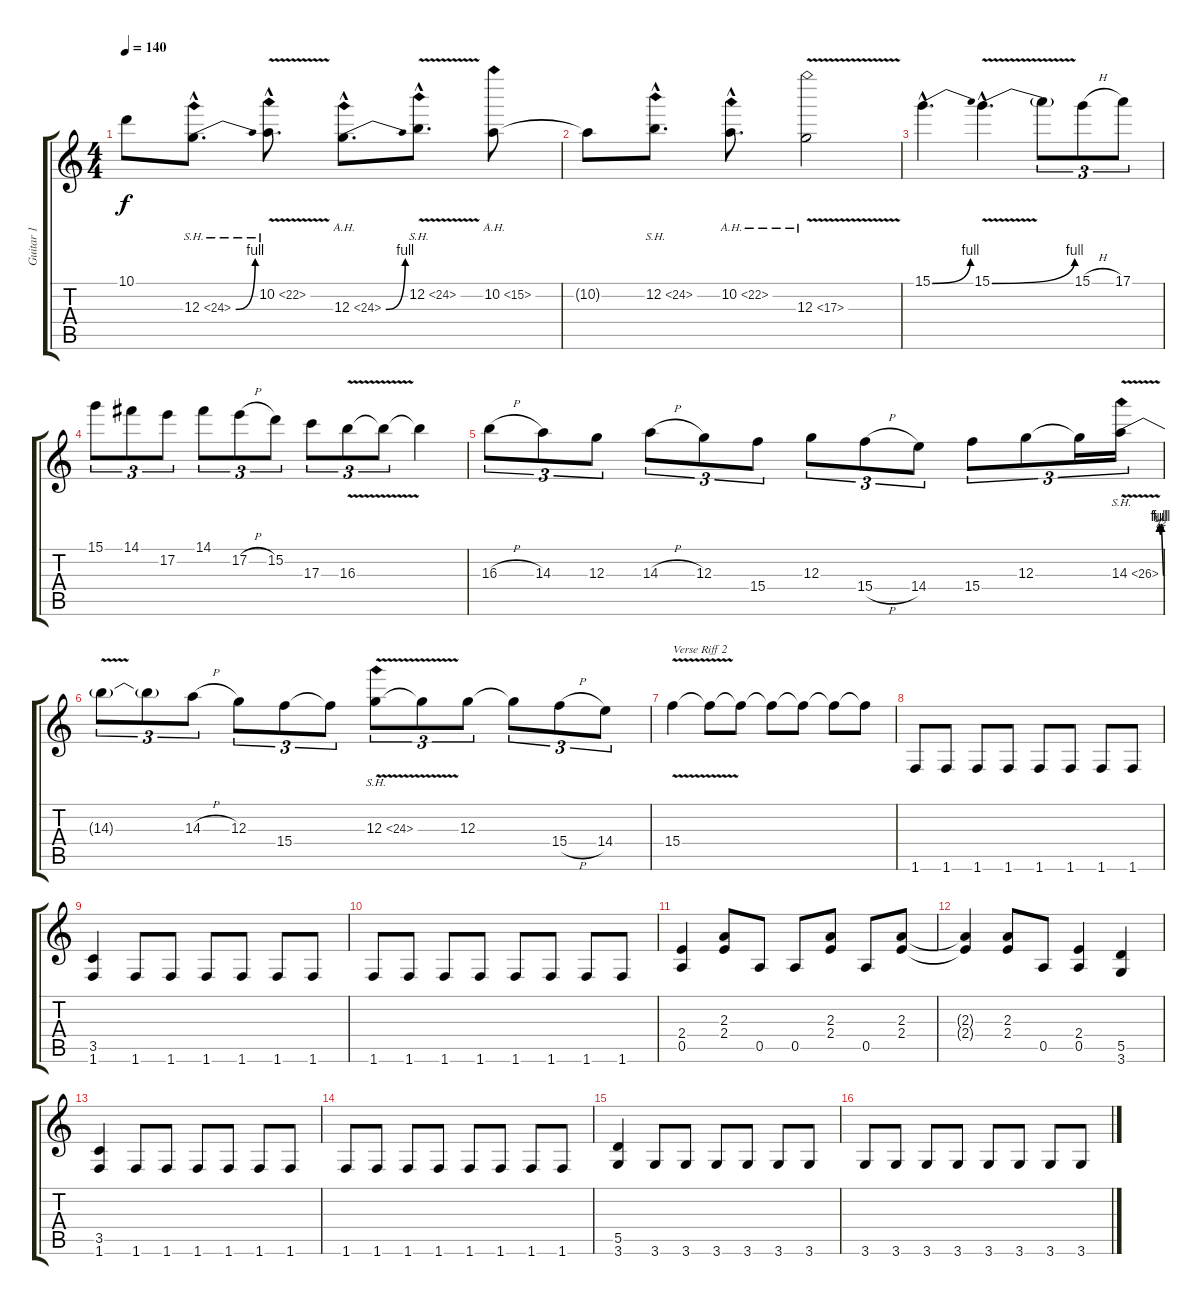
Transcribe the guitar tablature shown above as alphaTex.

\track ("Guitar 1" "Guitar 1") {instrument distortionguitar}
\staff {score tabs}
\tuning (E4 B3 G3 D3 A2 E2) {hide}
\ts (4 4)
\tempo 140
\clef g2
\ks c
10.1{t}.8{dy f} 12.3{be (bend 0 0 60 4) sh 12 hac}.8{d} 10.2{sh 12 v hac}.8{d} 12.3{be (bend 0 0 60 4) ah 12 hac}.8{d} 12.2{sh 12 v hac}.8{d} 10.2{ah 5}.8 |
10.2{t}.8 12.2{sh 12 hac}.8{d} 10.2{ah 12 hac}.8{d} 12.3{ah 5 v}.2 |
15.1{be (bend 0 0 60 4) hac}.4{d} 15.1{be (bend 0 0 60 4) v hac}.4{d} 15.1{t}.8{tu (3 2)} 15.1{h}.8{tu (3 2)} 17.1.8{tu (3 2)} |
15.1.8{tu (3 2)} 14.1.8{tu (3 2)} 17.2.8{tu (3 2)} 14.1.8{tu (3 2)} 17.2{h}.8{tu (3 2)} 15.2.8{tu (3 2)} 17.3.8{tu (3 2)} 16.3{v}.8{tu (3 2)} 16.3{t}.8{tu (3 2)} 16.3{t}.4 |
16.3{h}.8{tu (3 2)} 14.3.8{tu (3 2)} 12.3.8{tu (3 2)} 14.3{h}.8{tu (3 2)} 12.3.8{tu (3 2)} 15.4.8{tu (3 2)} 12.3.8{tu (3 2)} 15.4{h}.8{tu (3 2)} 14.4.8{tu (3 2)} 15.4.8{tu (3 2)} 12.3.8{tu (3 2)} 12.3{t}.16{tu (3 2)} 14.3{be (custom 0 0 30 4 45 2 60 4) sh 12 v}.16{tu (3 2)} |
14.3{t}.8{tu (3 2)} 14.3{t}.8{tu (3 2)} 14.3{h}.8{tu (3 2)} 12.3.8{tu (3 2)} 15.4.8{tu (3 2)} 15.4{t}.8{tu (3 2)} 12.3{sh 12 v}.8{tu (3 2)} 12.3{t}.8{tu (3 2)} 12.3.8{tu (3 2)} 12.3{t}.8{tu (3 2)} 15.4{h}.8{tu (3 2)} 14.4.8{tu (3 2)} |
15.4{v}.4{txt "Verse Riff 2"} 15.4{t}.8 15.4{t}.8 15.4{t}.8 15.4{t}.8 15.4{t}.8 15.4{t}.8 |
1.6.8 1.6.8 1.6.8 1.6.8 1.6.8 1.6.8 1.6.8 1.6.8 |
(3.5 1.6).4 1.6.8 1.6.8 1.6.8 1.6.8 1.6.8 1.6.8 |
1.6.8 1.6.8 1.6.8 1.6.8 1.6.8 1.6.8 1.6.8 1.6.8 |
(2.4 0.5).4 (2.3 2.4).8 0.5.8 0.5.8 (2.3 2.4).8 0.5.8 (2.3 2.4).8 |
(2.3{t} 2.4{t}).4 (2.3 2.4).8 0.5.8 (2.4 0.5).4 (5.5 3.6).4 |
(3.5 1.6).4 1.6.8 1.6.8 1.6.8 1.6.8 1.6.8 1.6.8 |
1.6.8 1.6.8 1.6.8 1.6.8 1.6.8 1.6.8 1.6.8 1.6.8 |
(5.5 3.6).4 3.6.8 3.6.8 3.6.8 3.6.8 3.6.8 3.6.8 |
3.6.8 3.6.8 3.6.8 3.6.8 3.6.8 3.6.8 3.6.8 3.6.8
